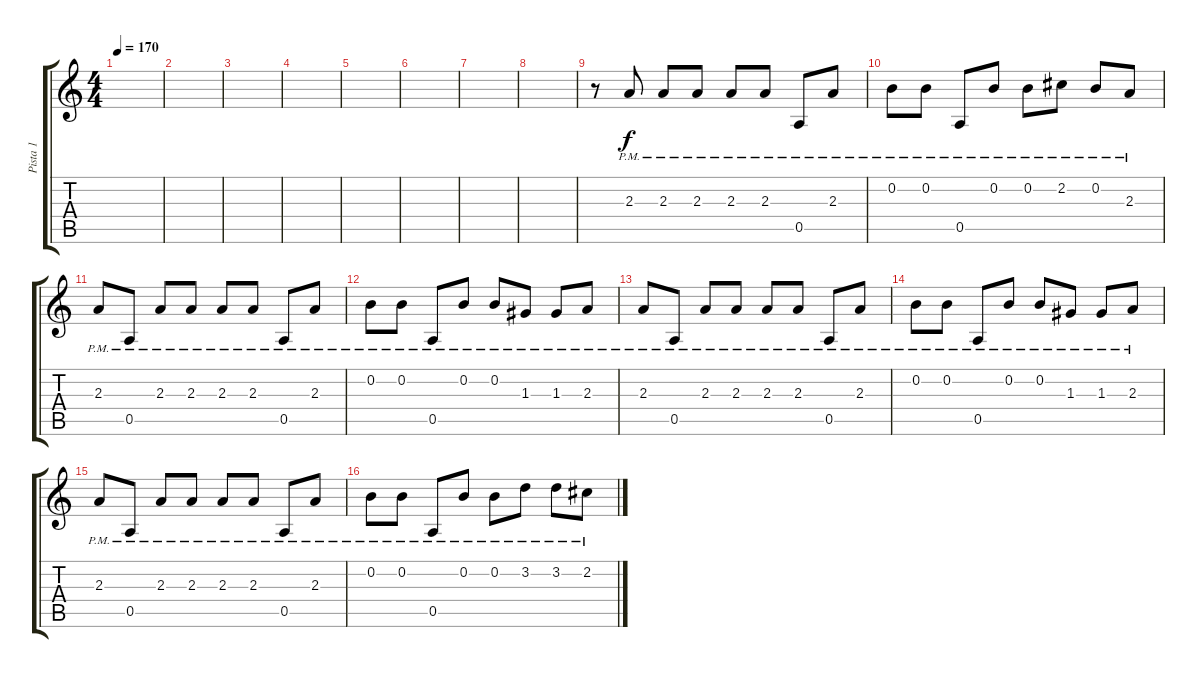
\track ("Pista 1" "Pista 1") {instrument electricguitarmuted}
\staff {score tabs}
\tuning (E4 B3 G3 D3 A2 E2) {hide}
\ts (4 4)
\tempo 170
\clef g2
\ks c
|
|
|
|
|
|
|
|
r.8 2.3{pm}.8 2.3{pm}.8 2.3{pm}.8 2.3{pm}.8 2.3{pm}.8 0.5{pm}.8 2.3{pm}.8 |
0.2{pm}.8 0.2{pm}.8 0.5{pm}.8 0.2{pm}.8 0.2{pm}.8 2.2{pm}.8 0.2{pm}.8 2.3{pm}.8 |
2.3{pm}.8 0.5{pm}.8 2.3{pm}.8 2.3{pm}.8 2.3{pm}.8 2.3{pm}.8 0.5{pm}.8 2.3{pm}.8 |
0.2{pm}.8 0.2{pm}.8 0.5{pm}.8 0.2{pm}.8 0.2{pm}.8 1.3{pm}.8 1.3{pm}.8 2.3{pm}.8 |
2.3{pm}.8 0.5{pm}.8 2.3{pm}.8 2.3{pm}.8 2.3{pm}.8 2.3{pm}.8 0.5{pm}.8 2.3{pm}.8 |
0.2{pm}.8 0.2{pm}.8 0.5{pm}.8 0.2{pm}.8 0.2{pm}.8 1.3{pm}.8 1.3{pm}.8 2.3{pm}.8 |
2.3{pm}.8 0.5{pm}.8 2.3{pm}.8 2.3{pm}.8 2.3{pm}.8 2.3{pm}.8 0.5{pm}.8 2.3{pm}.8 |
0.2{pm}.8 0.2{pm}.8 0.5{pm}.8 0.2{pm}.8 0.2{pm}.8 3.2{pm}.8 3.2{pm}.8 2.2{pm}.8
